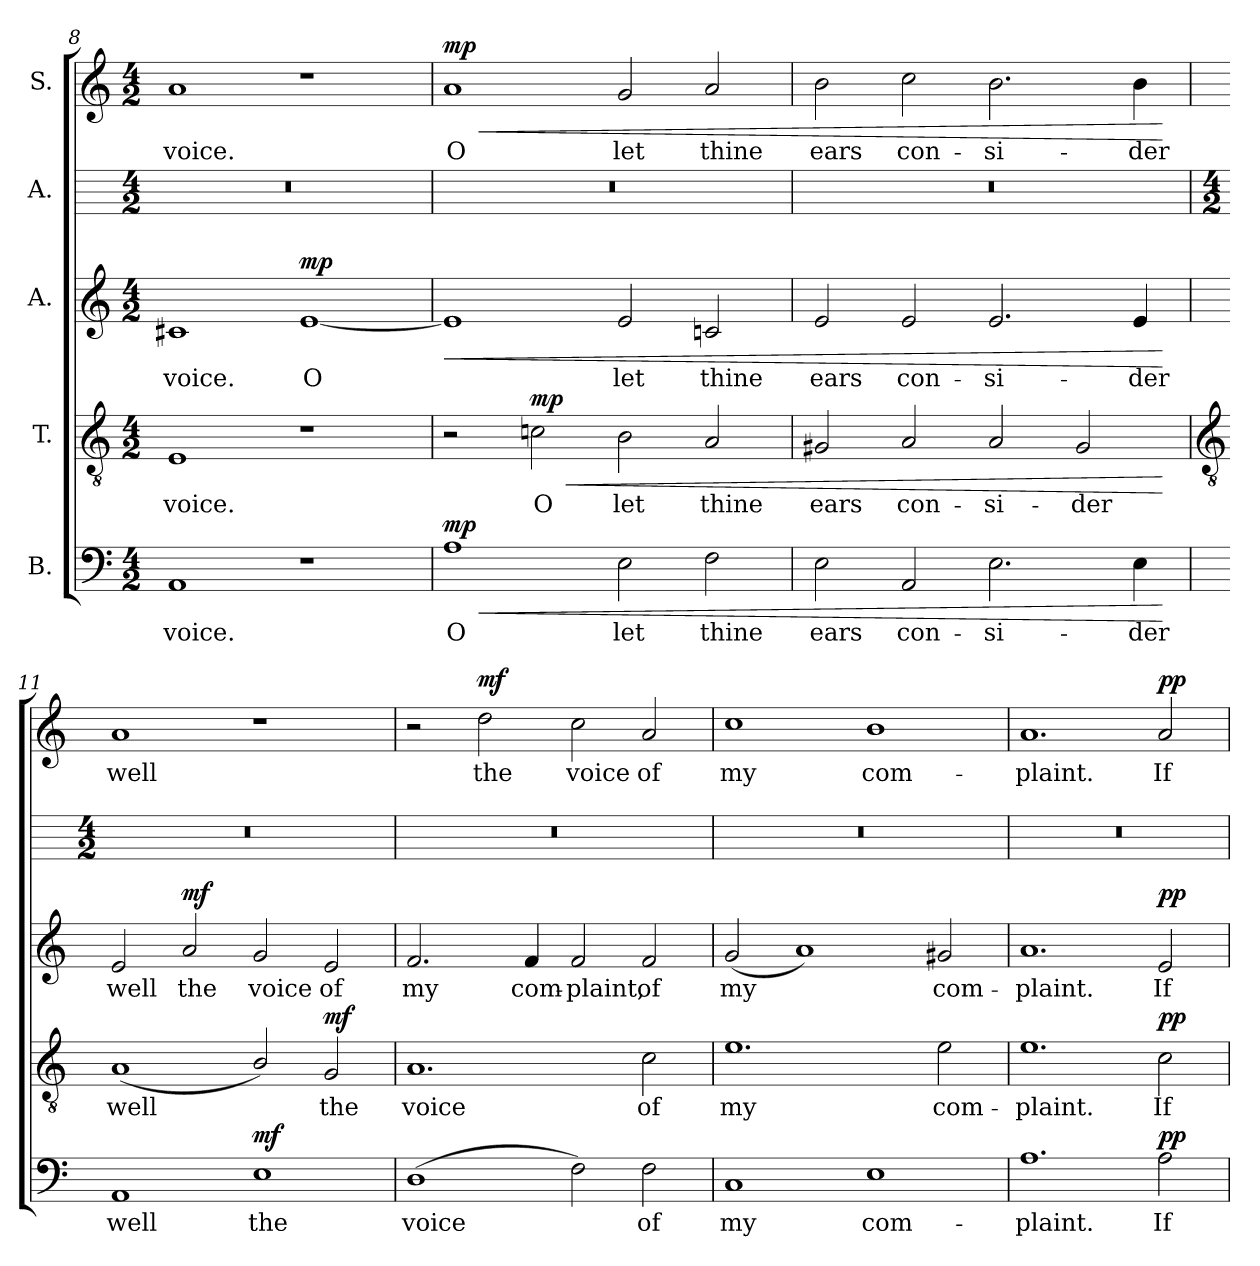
**kern	**text	**dynam	**kern	**text	**dynam	**kern	**text	**dynam	**kern	**kern	**text	**dynam
*part5	*part5	*part5	*part4	*part4	*part4	*part3	*part3	*part3	*part2	*part1	*part1	*part1
*staff5	*staff5	*staff5	*staff4	*staff4	*staff4	*staff3	*staff3	*staff3	*staff2	*staff1	*staff1	*staff1
*I"B.	*	*	*I"T.	*	*	*I"A.	*	*	*I"A.	*I"S.	*	*
*clefF4	*	*	*clefGv2	*	*	*clefG2	*	*	*	*clefG2	*	*
*k[]	*	*	*k[]	*	*	*k[]	*	*	*	*k[]	*	*
*C:	*	*	*C:	*	*	*C:	*	*	*	*C:	*	*
*M4/2	*	*	*M4/2	*	*	*M4/2	*	*	*M4/2	*M4/2	*	*
=8	=8	=8	=8	=8	=8	=8	=8	=8	=8	=8	=8	=8
!	!LO:LY:b	!	!	!LO:LY:b	!	!	!LO:LY:b	!	!	!	!LO:LY:b	!
1AA	voice.	.	1E	voice.	.	1c#X	voice.	.	0r	1a	voice.	.
!	!	!	!	!	!	!	!LO:LY:b	!LO:DY:a	!	!	!	!
1r	.	.	1r	.	.	[1e	O	mp	.	1r	.	.
=9	=9	=9	=9	=9	=9	=9	=9	=9	=9	=9	=9	=9
!	!LO:LY:b	!LO:HP:b	!	!	!	!	!	!LO:HP:b	!	!	!LO:LY:b	!LO:HP:b
!	!	!LO:DY:n=1:a	!	!	!	!	!	!	!	!	!	!LO:DY:n=1:a
1A	O	< mp	2r	.	.	1e]	.	<	0r	1a	O	< mp
!	!	!	!	!LO:LY:b	!LO:HP:b	!	!	!	!	!	!	!
!	!	!	!	!	!LO:DY:n=1:a	!	!	!	!	!	!	!
.	.	.	2cn	O	< mp	.	.	.	.	.	.	.
!	!LO:LY:b	!	!	!LO:LY:b	!	!	!LO:LY:b	!	!	!	!LO:LY:b	!
2E	let	.	2B	let	.	2e	let	.	.	2g	let	.
!	!LO:LY:b	!	!	!LO:LY:b	!	!	!LO:LY:b	!	!	!	!LO:LY:b	!
2F	thine	.	2A	thine	.	2cn	thine	.	.	2a	thine	.
=10	=10	=10	=10	=10	=10	=10	=10	=10	=10	=10	=10	=10
!	!LO:LY:b	!	!	!LO:LY:b	!	!	!LO:LY:b	!	!	!	!LO:LY:b	!
2E	ears	.	2G#X	ears	.	2e	ears	.	0r	2b	ears	.
!	!LO:LY:b	!	!	!LO:LY:b	!	!	!LO:LY:b	!	!	!	!LO:LY:b	!
2AA	con-	.	2A	con-	.	2e	con-	.	.	2cc	con-	.
!	!LO:LY:b	!	!	!LO:LY:b	!	!	!LO:LY:b	!	!	!	!LO:LY:b	!
2.E	-si-	.	2A	-si-	.	2.e	-si-	.	.	2.b	-si-	.
!	!	!	!	!LO:LY:b	!	!	!	!	!	!	!	!
.	.	.	2G#	-der	.	.	.	.	.	.	.	.
!	!LO:LY:b	!	!	!	!	!	!LO:LY:b	!	!	!	!LO:LY:b	!
4E	-der	.	.	.	.	4e	-der	.	.	4b	-der	.
.	.	[	.	.	[	.	.	[	.	.	.	[
!!LO:LB:g=z
=11	=11	=11	=11	=11	=11	=11	=11	=11	=11	=11	=11	=11
*	*	*	*clefGv2	*	*	*	*	*	*	*	*	*
*	*	*	*	*	*	*	*	*	*M4/2	*	*	*
!	!LO:LY:b	!	!	!LO:LY:b	!	!	!LO:LY:b	!	!	!	!LO:LY:b	!
1AA	well	.	(<1A	well	.	2e	well	.	0r	1a	well	.
!	!	!	!	!	!	!	!LO:LY:b	!LO:DY:a	!	!	!	!
.	.	.	.	.	.	2a	the	mf	.	.	.	.
!	!LO:LY:b	!LO:DY:a	!	!	!	!	!LO:LY:b	!	!	!	!	!
1E	the	mf	2B/)	.	.	2g	voice	.	.	1r	.	.
!	!	!	!	!LO:LY:b	!LO:DY:a	!	!LO:LY:b	!	!	!	!	!
.	.	.	2G	the	mf	2e	of	.	.	.	.	.
=12	=12	=12	=12	=12	=12	=12	=12	=12	=12	=12	=12	=12
!	!LO:LY:b	!	!	!LO:LY:b	!	!	!LO:LY:b	!	!	!	!	!
(>1D	voice	.	1.A	voice	.	2.f	my	.	0r	2r	.	.
!	!	!	!	!	!	!	!	!	!	!	!LO:LY:b	!LO:DY:a
.	.	.	.	.	.	.	.	.	.	2dd	the	mf
!	!	!	!	!	!	!	!LO:LY:b	!	!	!	!	!
.	.	.	.	.	.	4f	com-	.	.	.	.	.
!	!	!	!	!	!	!	!LO:LY:b	!	!	!	!LO:LY:b	!
2F)	.	.	.	.	.	2f	-plaint,	.	.	2cc	voice	.
!	!LO:LY:b	!	!	!LO:LY:b	!	!	!LO:LY:b	!	!	!	!LO:LY:b	!
2F	of	.	2c	of	.	2f	of	.	.	2a	of	.
=13	=13	=13	=13	=13	=13	=13	=13	=13	=13	=13	=13	=13
!	!LO:LY:b	!	!	!LO:LY:b	!	!	!LO:LY:b	!	!	!	!LO:LY:b	!
1C	my	.	1.e	my	.	(<2g	my	.	0r	1cc	my	.
.	.	.	.	.	.	1a)	.	.	.	.	.	.
!	!LO:LY:b	!	!	!	!	!	!	!	!	!	!LO:LY:b	!
1E	com-	.	.	.	.	.	.	.	.	1b	com-	.
!	!	!	!	!LO:LY:b	!	!	!LO:LY:b	!	!	!	!	!
.	.	.	2e	com-	.	2g#X	com-	.	.	.	.	.
=14	=14	=14	=14	=14	=14	=14	=14	=14	=14	=14	=14	=14
!	!LO:LY:b	!	!	!LO:LY:b	!	!	!LO:LY:b	!	!	!	!LO:LY:b	!
1.A	-plaint.	.	1.e	-plaint.	.	1.a	-plaint.	.	0r	1.a	-plaint.	.
!	!LO:LY:b	!LO:DY:a	!	!LO:LY:b	!LO:DY:a	!	!LO:LY:b	!LO:DY:a	!	!	!LO:LY:b	!LO:DY:a
2A	If	pp	2c	If	pp	2e	If	pp	.	2a	If	pp
=	=	=	=	=	=	=	=	=	=	=	=	=
*-	*-	*-	*-	*-	*-	*-	*-	*-	*-	*-	*-	*-
